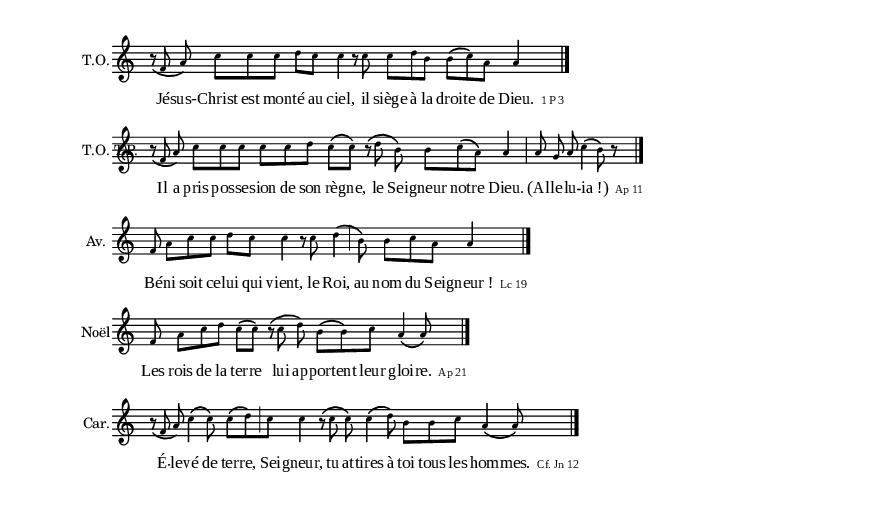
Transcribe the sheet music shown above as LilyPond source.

\version "2.10.0"
\include "definitions.ly"

%\markup { psaume 46}

\relative a' { 
	\new Staff {
		\cadenzaOn
		\set Staff.instrumentName = \markup{ \center-align { T.O. } }
		\times 2/3 { r8_\( f a\) }
		\times 2/3 { c[ c c] }
		d[ c]
		c4
		\pespace
		r8 c
		\times 2/3 { c[ d b] }
		\times 2/3 { b[\( c\) a] }
		a4
		\endBar
	}
	\addlyrics {
		Jé -- sus- -- Christ est mon -- té au ciel, il siège à la droi -- te de Dieu.
		\markup { \citation #"1 P 3" } 
	}
}
\relative a' { 
	\new Staff {
		\cadenzaOn
		\set Staff.instrumentName = \markup{ \center-align { T.O. T.P. } }
		\times 2/3 { r8_\( f a\) }
		\times 2/3 { c[ c c] }
		\times 2/3 { c[ c d] }
		c[\( c\)]
		\pespace
		\times 2/3 { r\( d b\) }
		\times 2/3 { b[ c\( a\)] }
		a4
		\barre
		\times 2/3 { a8 g a }
		c4\( b8\) r
		\endBar
	}
	\addlyrics {
		Il a pris pos -- se -- sion de son rè -- gne, le Sei -- gneur not -- re Dieu. "(Al" -- le -- lu -- "ia !)" _
		\markup { \citation #"Ap 11" } 
	}
}
\relative a' { 
	\new Staff {
		\cadenzaOn
		\set Staff.instrumentName = \markup{ \center-align { Av. } }
		f8
		\times 2/3 { a[ c c] }
		d[ c]
		c4
		\espace
		r8 c
		\times 2/3 { d4\( \cesure b8\) }
		\times 2/3 { b[ c a] }
		a4
		\endBar
	}
	\addlyrics {
		Bé -- ni soit ce -- lui qui vient, le Roi, au nom du Sei -- "gneur !"
		\markup { \citation #"Lc 19" } 
	}
}
\relative a' { 
	\new Staff {
		\cadenzaOn
		\set Staff.instrumentName = \markup{ \center-align { Noël } }
		f8
		\times 2/3 { a[ c d] }
		c[\( c\)]
		\pespace
		\times 2/3 { r\( c d\) }
		\times 2/3 { b[\( b\) c] }
		\times 2/3 { a4\( a8\) }
		\endBar
	}
	\addlyrics {
		Les rois de la ter -- re lui ap -- por -- tent leur gloi -- re.
		\markup { \citation #"Ap 21" } 
	}
}

\relative a' { 
	\new Staff {
		\cadenzaOn
		\set Staff.instrumentName = \markup{ \center-align { Car. } }
		\times 2/3 { r8_\( f a\) }
		\times 2/3 { c4\( c8\) }
		\times 2/3 { c[\( d\) \cesure c] }
		c4
		\espace
		\times 2/3 { r8\( c c\) }
		\times 2/3 { c4\( d8\) }
		\times 2/3 { b[ b c] }
		\times 2/3 { a4\( a8\) }
		\endBar
	}
	\addlyrics {
		É -- le -- vé de ter -- re, Sei -- gneur, tu at -- tires à toi tous les hom -- mes.
		\markup { \citation #"Cf. Jn 12" } 
	}
}
